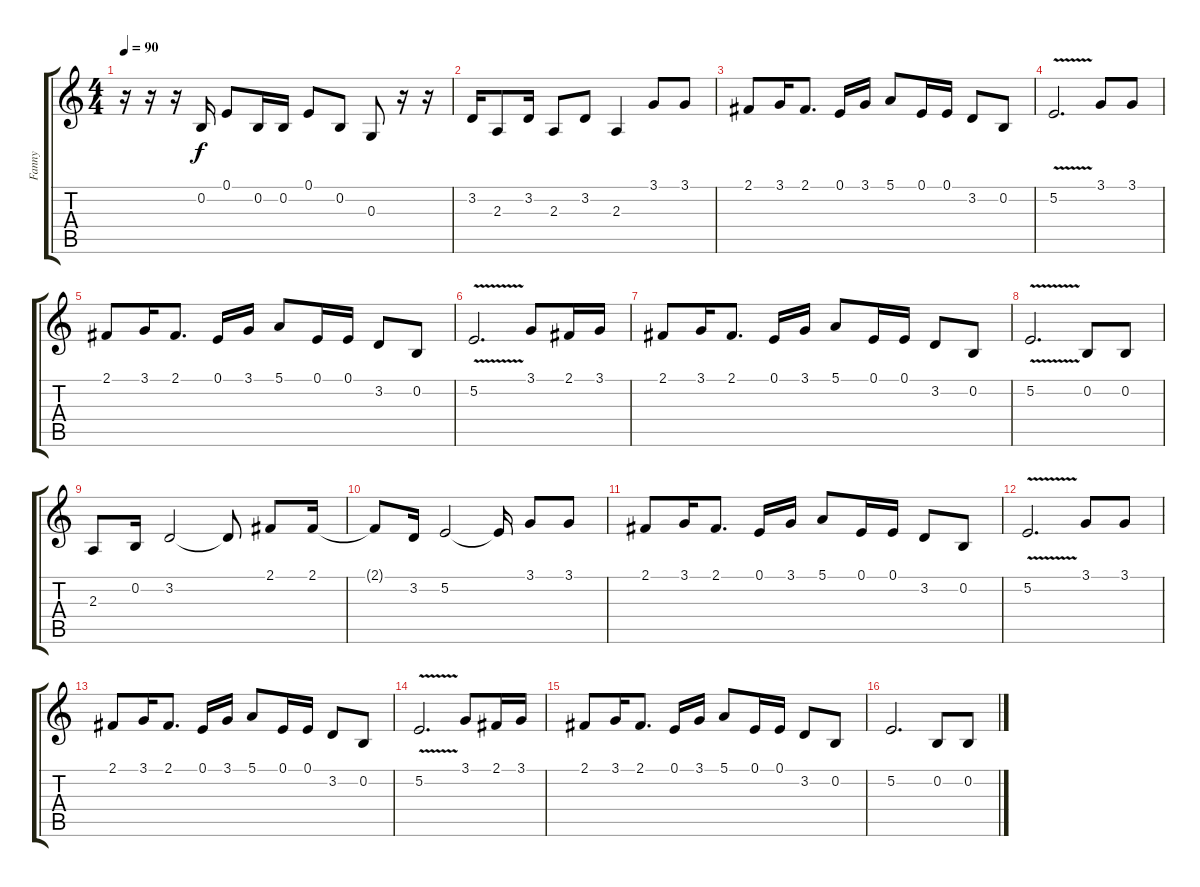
\track ("Fanny" "Fanny") {instrument viola}
\staff {score tabs}
\tuning (E4 B3 G3 D3 A2 E2) {hide}
\ts (4 4)
\tempo 90
\clef g2
\ks c
r.16{dy f} r.16 r.16 0.2.16 0.1.8 0.2.16 0.2.16 0.1.8 0.2.8 0.3.8 r.16 r.16 |
3.2.16 2.3.8 3.2.16 2.3.8 3.2.8 2.3.4 3.1.8 3.1.8 |
2.1.8 3.1.16 2.1.8{d} 0.1.16 3.1.16 5.1.8 0.1.16 0.1.16 3.2.8 0.2.8 |
5.2{v}.2{d} 3.1.8 3.1.8 |
2.1.8 3.1.16 2.1.8{d} 0.1.16 3.1.16 5.1.8 0.1.16 0.1.16 3.2.8 0.2.8 |
5.2{v}.2{d} 3.1.8 2.1.16 3.1.16 |
2.1.8 3.1.16 2.1.8{d} 0.1.16 3.1.16 5.1.8 0.1.16 0.1.16 3.2.8 0.2.8 |
5.2{v}.2{d} 0.2.8 0.2.8 |
2.3.8 0.2.16 3.2.2 3.2{t}.8 2.1.8 2.1.16 |
2.1{t}.8 3.2.16 5.2.2 5.2{t}.16 3.1.8 3.1.8 |
2.1.8 3.1.16 2.1.8{d} 0.1.16 3.1.16 5.1.8 0.1.16 0.1.16 3.2.8 0.2.8 |
5.2{v}.2{d} 3.1.8 3.1.8 |
2.1.8 3.1.16 2.1.8{d} 0.1.16 3.1.16 5.1.8 0.1.16 0.1.16 3.2.8 0.2.8 |
5.2{v}.2{d} 3.1.8 2.1.16 3.1.16 |
2.1.8 3.1.16 2.1.8{d} 0.1.16 3.1.16 5.1.8 0.1.16 0.1.16 3.2.8 0.2.8 |
5.2.2{d} 0.2.8 0.2.8
